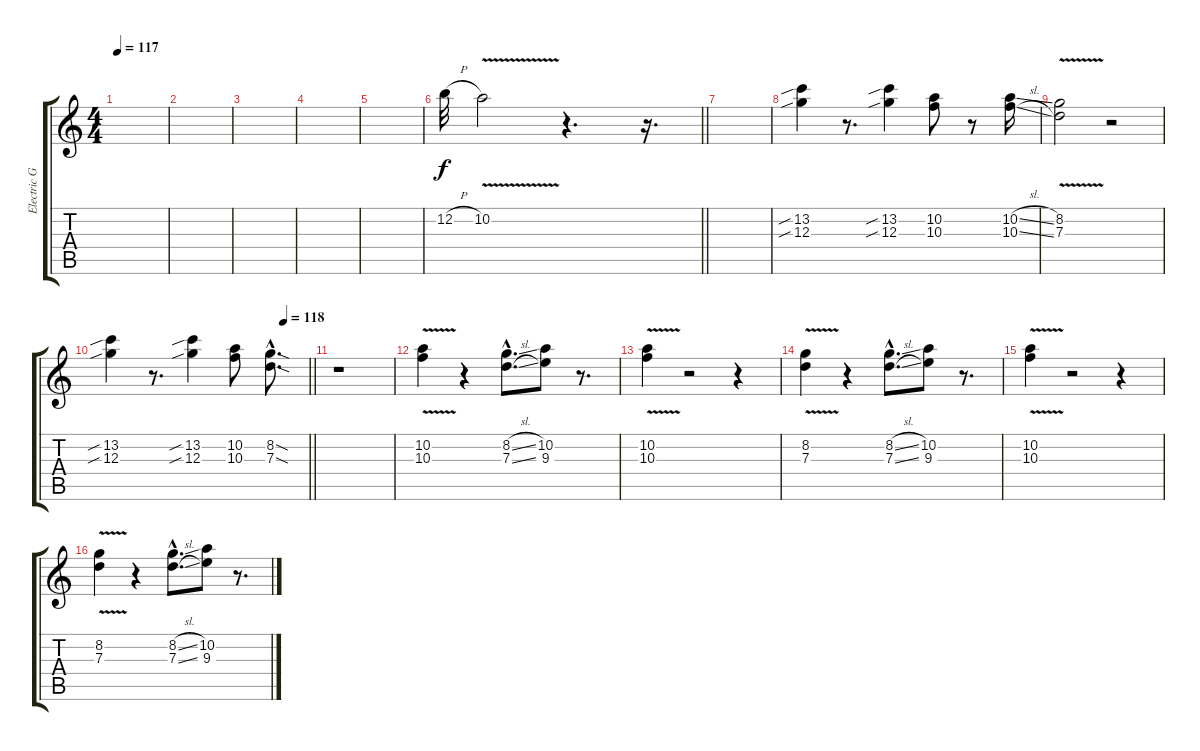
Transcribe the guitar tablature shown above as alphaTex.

\track ("Electric Guitar" "Electric G") {instrument overdrivenguitar}
\staff {score tabs}
\tuning (E4 B3 G3 D3 A2 E2) {hide}
\ts (4 4)
\tempo 117
\clef g2
\ks c
|
|
|
|
|
\barLineRight lightlight
12.2{h}.32 10.2{v}.2 r.4{d} r.16{d} |
|
(13.2{sib} 12.3{sib}).4 r.8{d} (13.2{sib} 12.3{sib}).4 (10.2 10.3).8 r.8 (10.2{sl} 10.3{sl}).16 |
(8.2{v} 7.3).2 r.2 |
\tempo (118 0.875)
\barLineRight lightlight
(13.2{sib} 12.3{sib}).4 r.8{d} (13.2{sib} 12.3{sib}).4 (10.2 10.3).8 (8.2{sod hac} 7.3{sod hac}).8{d} |
r.1 |
(10.2{v} 10.3{v}).4 r.4 (8.2{sl hac} 7.3{sl hac}).8{d} (10.2 9.3).8 r.8{d} |
(10.2{v} 10.3{v}).4 r.2 r.4 |
(8.2{v} 7.3{v}).4 r.4 (8.2{sl hac} 7.3{sl hac}).8{d} (10.2 9.3).8 r.8{d} |
(10.2{v} 10.3{v}).4 r.2 r.4 |
(8.2{v} 7.3{v}).4 r.4 (8.2{sl hac} 7.3{sl hac}).8{d} (10.2 9.3).8 r.8{d}
